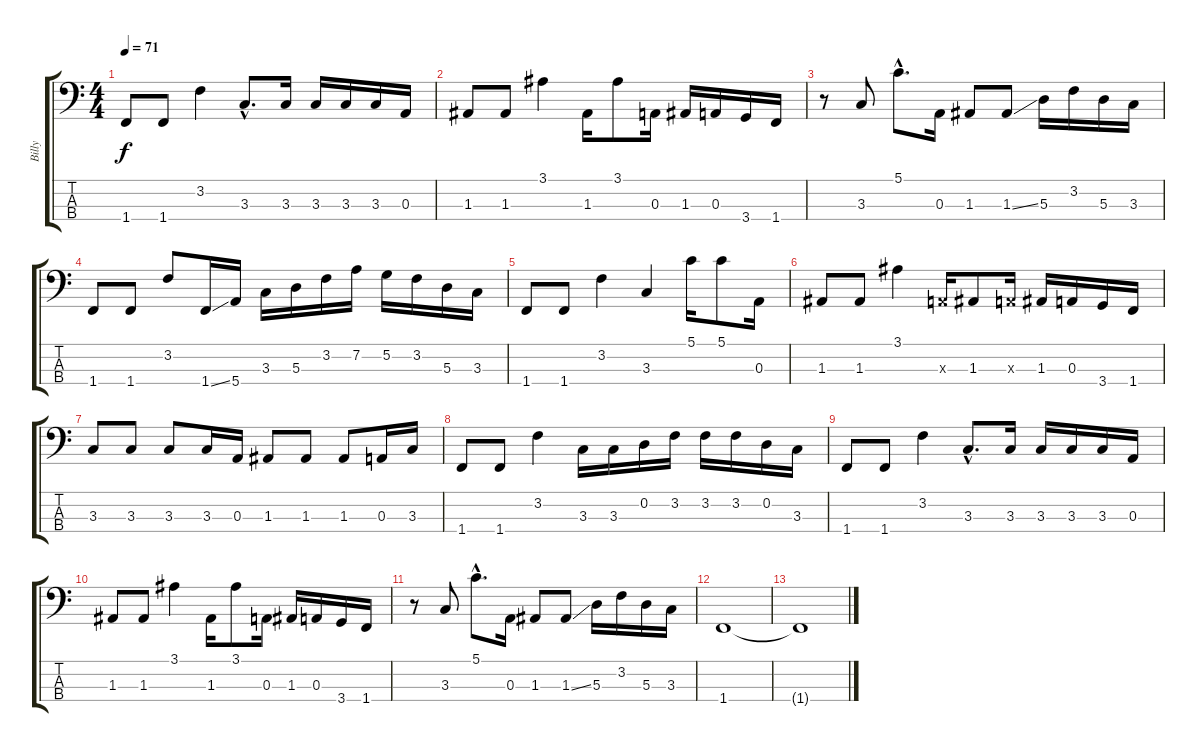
\track ("Billy" "Billy") {instrument electricbassfinger}
\staff {score tabs}
\tuning (G2 D2 A1 E1) {hide}
\ts (4 4)
\tempo 71
\clef f4
\ks c
1.4.8{dy f} 1.4.8 3.2.4 3.3{hac}.8{d} 3.3.16 3.3.16 3.3.16 3.3.16 0.3.16 |
1.3.8 1.3.8 3.1.4 1.3.16 3.1.8 0.3.16 1.3.16 0.3.16 3.4.16 1.4.16 |
r.8 3.3.8 5.1{hac}.8{d} 0.3.16 1.3.8 1.3{ss}.8 5.3.16 3.2.16 5.3.16 3.3.16 |
1.4.8 1.4.8 3.2.8 1.4{ss}.16 5.4.16 3.3.16 5.3.16 3.2.16 7.2.16 5.2.16 3.2.16 5.3.16 3.3.16 |
1.4.8 1.4.8 3.2.4 3.3.4 5.1.16 5.1.8 0.3.16 |
1.3.8 1.3.8 3.1.4 0.3{x}.16 1.3.8 0.3{x}.16 1.3.16 0.3.16 3.4.16 1.4.16 |
3.3.8 3.3.8 3.3.8 3.3.16 0.3.16 1.3.8 1.3.8 1.3.8 0.3.16 3.3.16 |
1.4.8 1.4.8 3.2.4 3.3.16 3.3.16 0.2.16 3.2.16 3.2.16 3.2.16 0.2.16 3.3.16 |
1.4.8 1.4.8 3.2.4 3.3{hac}.8{d} 3.3.16 3.3.16 3.3.16 3.3.16 0.3.16 |
1.3.8 1.3.8 3.1.4 1.3.16 3.1.8 0.3.16 1.3.16 0.3.16 3.4.16 1.4.16 |
r.8 3.3.8 5.1{hac}.8{d} 0.3.16 1.3.8 1.3{ss}.8 5.3.16 3.2.16 5.3.16 3.3.16 |
1.4.1 |
1.4{t}.1
